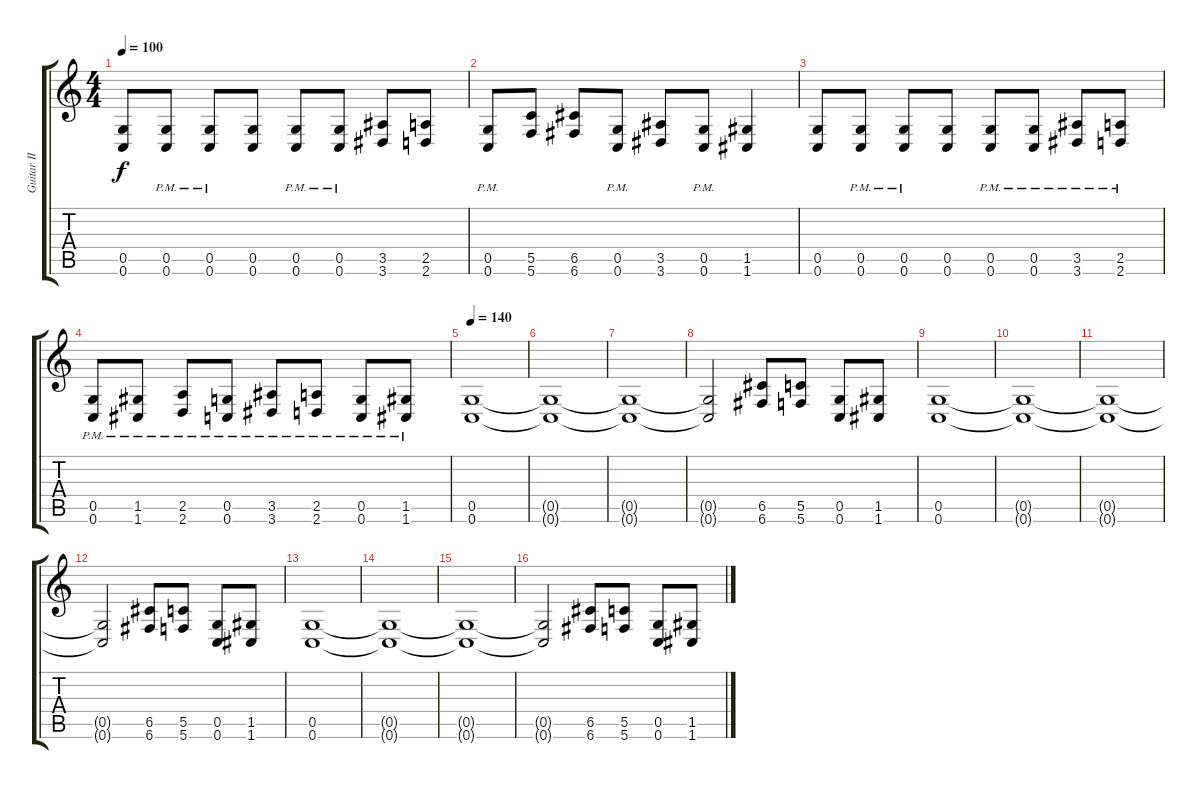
\track ("Guitar II" "Guitar II") {instrument distortionguitar}
\staff {score tabs}
\tuning (D4 A3 F3 C3 G2 C2) {hide}
\ts (4 4)
\tempo 100
\clef g2
\ks c
(0.5 0.6).8{dy f} (0.5{pm} 0.6{pm}).8 (0.5{pm} 0.6{pm}).8 (0.5 0.6).8 (0.5{pm} 0.6{pm}).8 (0.5{pm} 0.6{pm}).8 (3.5 3.6).8 (2.5 2.6).8 |
(0.5{pm} 0.6{pm}).8 (5.5 5.6).8 (6.5 6.6).8 (0.5{pm} 0.6{pm}).8 (3.5 3.6).8 (0.5{pm} 0.6{pm}).8 (1.5 1.6).4 |
(0.5 0.6).8 (0.5{pm} 0.6{pm}).8 (0.5{pm} 0.6{pm}).8 (0.5 0.6).8 (0.5{pm} 0.6{pm}).8 (0.5{pm} 0.6{pm}).8 (3.5{pm} 3.6{pm}).8 (2.5{pm} 2.6{pm}).8 |
(0.5{pm} 0.6{pm}).8 (1.5{pm} 1.6{pm}).8 (2.5{pm} 2.6{pm}).8 (0.5{pm} 0.6{pm}).8 (3.5{pm} 3.6{pm}).8 (2.5{pm} 2.6{pm}).8 (0.5{pm} 0.6{pm}).8 (1.5{pm} 1.6{pm}).8 |
\tempo 140
(0.5 0.6).1 |
(0.5{t} 0.6{t}).1 |
(0.5{t} 0.6{t}).1 |
(0.5{t} 0.6{t}).2 (6.5 6.6).8 (5.5 5.6).8 (0.5 0.6).8 (1.5 1.6).8 |
(0.5 0.6).1 |
(0.5{t} 0.6{t}).1 |
(0.5{t} 0.6{t}).1 |
(0.5{t} 0.6{t}).2 (6.5 6.6).8 (5.5 5.6).8 (0.5 0.6).8 (1.5 1.6).8 |
(0.5 0.6).1 |
(0.5{t} 0.6{t}).1 |
(0.5{t} 0.6{t}).1 |
(0.5{t} 0.6{t}).2 (6.5 6.6).8 (5.5 5.6).8 (0.5 0.6).8 (1.5 1.6).8
